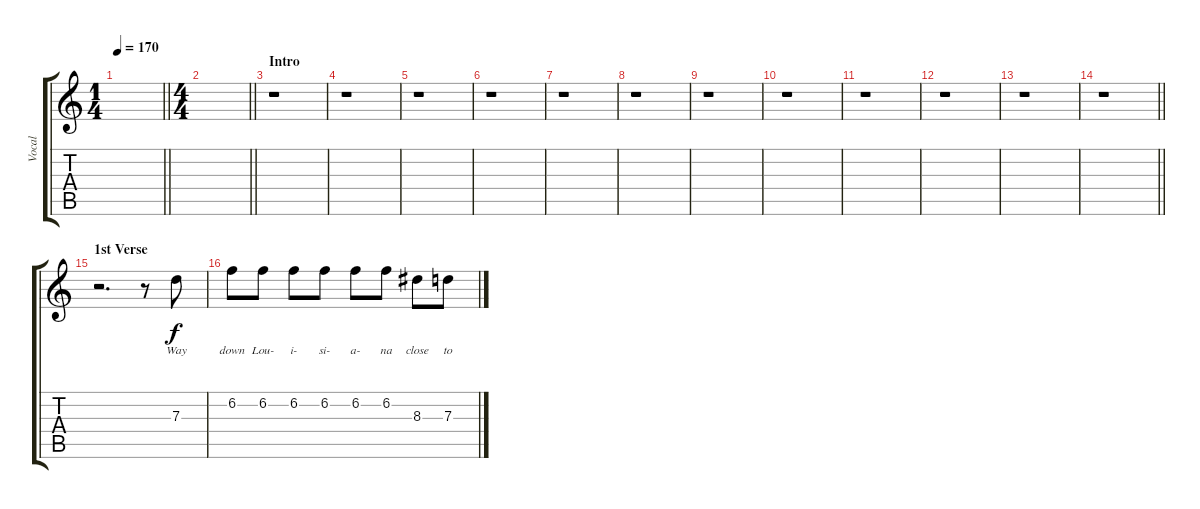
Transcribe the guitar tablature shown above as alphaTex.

\track ("Vocal" "Vocal") {instrument electricguitarjazz}
\staff {score tabs}
\tuning (E4 B3 G3 D3 A2 E2) {hide}
\ts (1 4)
\tempo 170
\clef g2
\barLineRight lightlight
\ks c
|
\ts (4 4)
\barLineRight lightlight
|
\section ("" "Intro")
r.1 |
r.1 |
r.1 |
r.1 |
r.1 |
r.1 |
r.1 |
r.1 |
r.1 |
r.1 |
r.1 |
\barLineRight lightlight
r.1 |
\section ("" "1st Verse")
r.2{d} r.8 7.3.8{lyrics (0 "Way") lyrics (1 "") lyrics (2 "") lyrics (3 "") lyrics (4 "")} |
6.2.8{lyrics (0 "down") lyrics (1 "") lyrics (2 "") lyrics (3 "") lyrics (4 "")} 6.2.8{lyrics (0 "Lou-") lyrics (1 "") lyrics (2 "") lyrics (3 "") lyrics (4 "")} 6.2.8{lyrics (0 "i-") lyrics (1 "") lyrics (2 "") lyrics (3 "") lyrics (4 "")} 6.2.8{lyrics (0 "si-") lyrics (1 "") lyrics (2 "") lyrics (3 "") lyrics (4 "")} 6.2.8{lyrics (0 "a-") lyrics (1 "") lyrics (2 "") lyrics (3 "") lyrics (4 "")} 6.2.8{lyrics (0 "na") lyrics (1 "") lyrics (2 "") lyrics (3 "") lyrics (4 "")} 8.3.8{lyrics (0 "close") lyrics (1 "") lyrics (2 "") lyrics (3 "") lyrics (4 "")} 7.3.8{lyrics (0 "to") lyrics (1 "") lyrics (2 "") lyrics (3 "") lyrics (4 "")}
